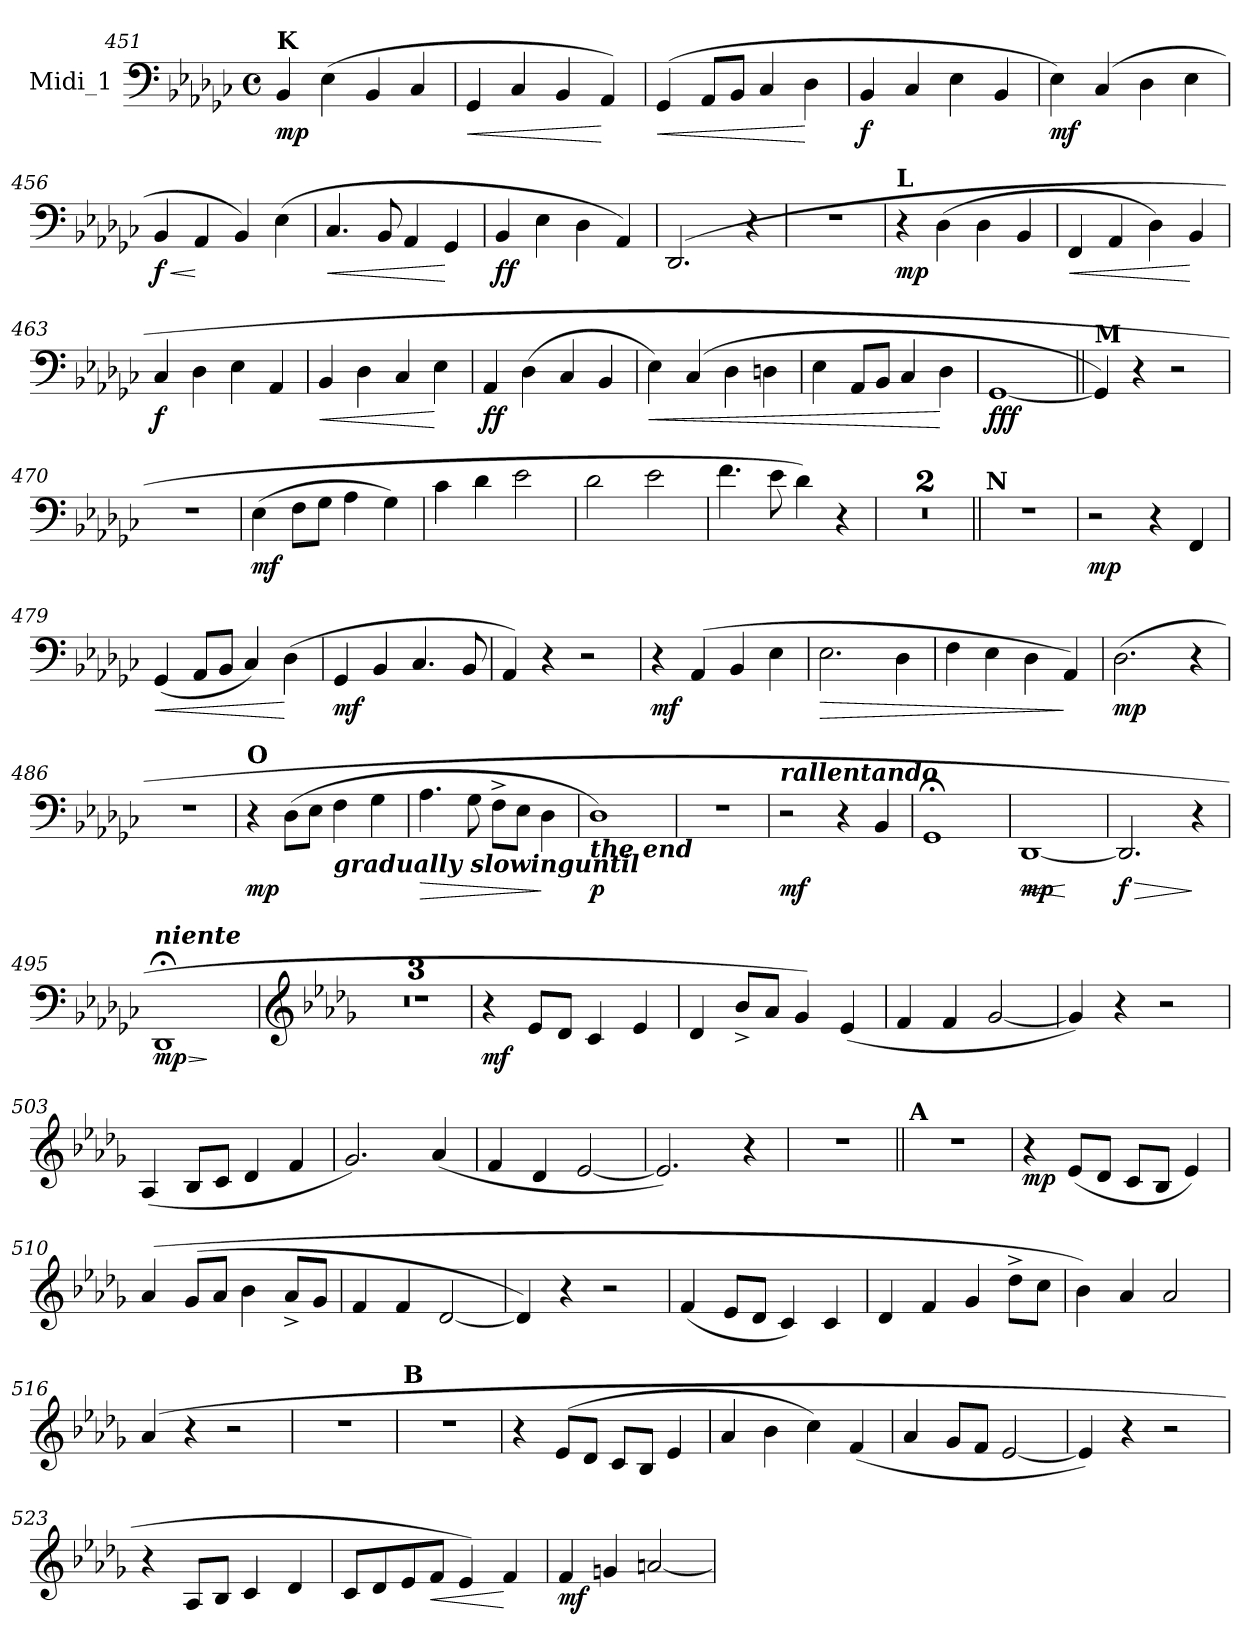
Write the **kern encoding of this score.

**kern	**dynam
*part1	*part1
*staff1	*staff1
*I"Midi_1	*
*clefF4	*
*k[b-e-a-d-g-c-]	*
*G-:	*
*M4/4	*
*met(c)	*
=451	=451
!LO:TX:a:B:t=K	!
!	!LO:DY:b
4BB-/	mp
(<4E-\	.
4BB-/	.
4C-/	.
=452	=452
!	!LO:HP:b
4GG-/	<
4C-/	.
4BB-/	.
4AA-/)	[
!!LO:LB:g=z
=453	=453
!	!LO:HP:b
(<4GG-/	<
8AA-/L	.
8BB-/J	.
4C-/	.
4D-\	[
=454	=454
!	!LO:DY:b
4BB-/	f
4C-/	.
4E-\	.
4BB-/	.
=455	=455
!	!LO:DY:b
4E-\)	mf
(<4C-/	.
4D-\	.
4E-\	.
=456	=456
!	!LO:HP:b
!	!LO:DY:n=1:b
4BB-/	< f
4AA-/	[
4BB-/)	.
(<4E-\	.
=457	=457
!	!LO:HP:b
4.C-/	<
8BB-/	.
4AA-/	.
4GG-/	[
=458	=458
!	!LO:DY:b
4BB-/	ff
4E-\	.
4D-\	.
4AA-/)	.
!!LO:LB:g=z
=459	=459
(>2.DD-/	.
4r	.
=460	=460
1r	.
=461	=461
!LO:TX:a:B:t=L	!
!	!LO:DY:b
4r	mp
(>4D-\	.
4D-\	.
4BB-/	.
=462	=462
!	!LO:HP:b
4FF/	<
4AA-/	.
4D-\)	.
4BB-/	[
=463	=463
!	!LO:DY:b
4C-/	f
4D-\	.
4E-\	.
4AA-/	.
=464	=464
!	!LO:HP:b
4BB-/	<
4D-\	.
4C-/	.
4E-\	[
!!LO:LB:g=z
=465	=465
!	!LO:DY:b
4AA-/	ff
(>4D-\	.
4C-/	.
4BB-/	.
=466	=466
!	!LO:HP:b
4E-\)	<
(>4C-/	.
4D-\	.
4Dn\	.
=467	=467
4E-\	.
8AA-/L	.
8BB-/J	.
4C-/	.
4D-\	[
=468	=468
!	!LO:DY:b
[1GG-	fff
=469||	=469||
!LO:TX:a:B:t=M	!
4GG-/])	.
4r	.
2r	.
=470	=470
1r	.
=471	=471
!	!LO:DY:b
(>4E-\	mf
8F\L	.
8G-\J	.
4A-\	.
4G-\)	.
!!LO:LB:g=z
=472	=472
4c-\	.
4d-\	.
2e-\	.
=473	=473
2d-\	.
2e-\	.
=474	=474
4.f\	.
8e-\	.
4d-\)	.
4r	.
=475	=475
1r	.
=476	=476
1r	.
=477||	=477||
!LO:TX:a:B:t=N	!
1r	.
=478	=478
!	!LO:DY:b
2r	mp
4r	.
4FF/	.
!!LO:LB:g=z
=479	=479
!	!LO:HP:b
(<4GG-/	<
8AA-/L	.
8BB-/J	.
4C-/)	.
(<4D-\	[
=480	=480
!	!LO:DY:b
4GG-/	mf
4BB-/	.
4.C-/	.
8BB-/	.
=481	=481
4AA-/)	.
4r	.
2r	.
=482	=482
!	!LO:DY:b
4r	mf
(<4AA-/	.
4BB-/	.
4E-\	.
=483	=483
!	!LO:HP:b
2.E-\	>
4D-\	.
=484	=484
4F\	.
4E-\	.
4D-\	.
4AA-/)	]
!!LO:LB:g=z
=485	=485
!	!LO:DY:b
(<2.D-\	mp
4r	.
=486	=486
1r	.
=487	=487
!LO:TX:a:B:t=O	!
!	!LO:DY:b
4r	mp
(>8D-\L	.
8E-\J	.
!LO:TX:b:Bi:t=gradually slowinguntil	!
4F\	.
4G-\	.
=488	=488
!	!LO:HP:b
4.A-\	>
8G-\	.
8F^\L	.
8E-\J	.
4D-\	]
=489	=489
!LO:TX:b:Bi:t=the end	!
!	!LO:DY:b
1D-)	p
=490	=490
1r	.
=491	=491
!LO:TX:a:Bi:t=rallentando	!
!	!LO:DY:b
2r	mf
4r	.
4BB-/	.
!!LO:LB:g=z
=492	=492
1GG-;	.
=493	=493
!	!LO:HP:b
!	!LO:DY:n=1:b
[1DD-	< mp
.	[
=494	=494
!	!LO:HP:b
!	!LO:DY:n=1:b
2.DD-/]	> f
4r	]
=495	=495
!LO:TX:a:Bi:t=niente	!
!	!LO:HP:b
!	!LO:DY:n=1:b
1DD-;	> mp
.	]
!!LO:LB:g=z
=496	=496
*clefG2	*
*k[b-e-a-d-g-]	*
*D-:	*
1r	.
=497	=497
1r	.
=498	=498
1r	.
=499	=499
!	!LO:DY:b
4r	mf
8e-/L	.
8d-/J	.
4c/	.
4e-/	.
=500	=500
4d-/	.
8b-^/L	.
8a-/J	.
4g-/)	.
(<4e-/	.
=501	=501
4f/	.
4f/	.
[2g-/	.
=502	=502
4g-/])	.
4r	.
2r	.
!!LO:LB:g=z
=503	=503
(<4A-/	.
8B-/L	.
8c/J	.
4d-/	.
4f/	.
=504	=504
2.g-/)	.
(<4a-/	.
=505	=505
4f/	.
4d-/	.
[2e-/	.
=506	=506
2.e-/])	.
4r	.
=507	=507
1r	.
=508||	=508||
!LO:TX:a:B:t=A	!
1r	.
=509	=509
!	!LO:DY:b
4r	mp
(<8e-/L	.
8d-/J	.
8c/L	.
8B-/J	.
4e-/)	.
!!LO:LB:g=z
=510	=510
(<4a-/	.
(<8g-/L	.
8a-/J	.
4b-\	.
8a-^/L	.
8g-/J	.
=511	=511
4f/	.
4f/	.
[2d-/	.
=512	=512
4d-/])	.
4r	.
2r	.
=513	=513
(<4f/	.
8e-/L	.
8d-/J	.
4c/)	.
4c/	.
=514	=514
4d-/	.
4f/	.
4g-/	.
8dd-^\L	.
8cc\J	.
=515	=515
4b-\)	.
4a-/	.
2a-/	.
!!LO:LB:g=z
=516	=516
(<4a-/	.
4r	.
2r	.
=517	=517
1r	.
=518	=518
!LO:TX:a:B:t=B	!
1r	.
=519	=519
4r	.
(>8e-/L	.
8d-/J	.
8c/L	.
8B-/J	.
4e-/	.
=520	=520
4a-/	.
4b-\	.
4cc\)	.
(<4f/	.
=521	=521
4a-/	.
8g-/L	.
8f/J	.
[2e-/	.
=522	=522
4e-/])	.
4r	.
2r	.
!!LO:LB:g=z
=523	=523
4r	.
8A-/L	.
8B-/J	.
4c/	.
4d-/	.
=524	=524
8c/L	.
8d-/	.
8e-/	.
!	!LO:HP:b
8f/J	<
4e-/)	.
4f/	[
=525	=525
!	!LO:DY:b
4f/	mf
4gn/	.
[2an/	.
=	=
*-	*-
